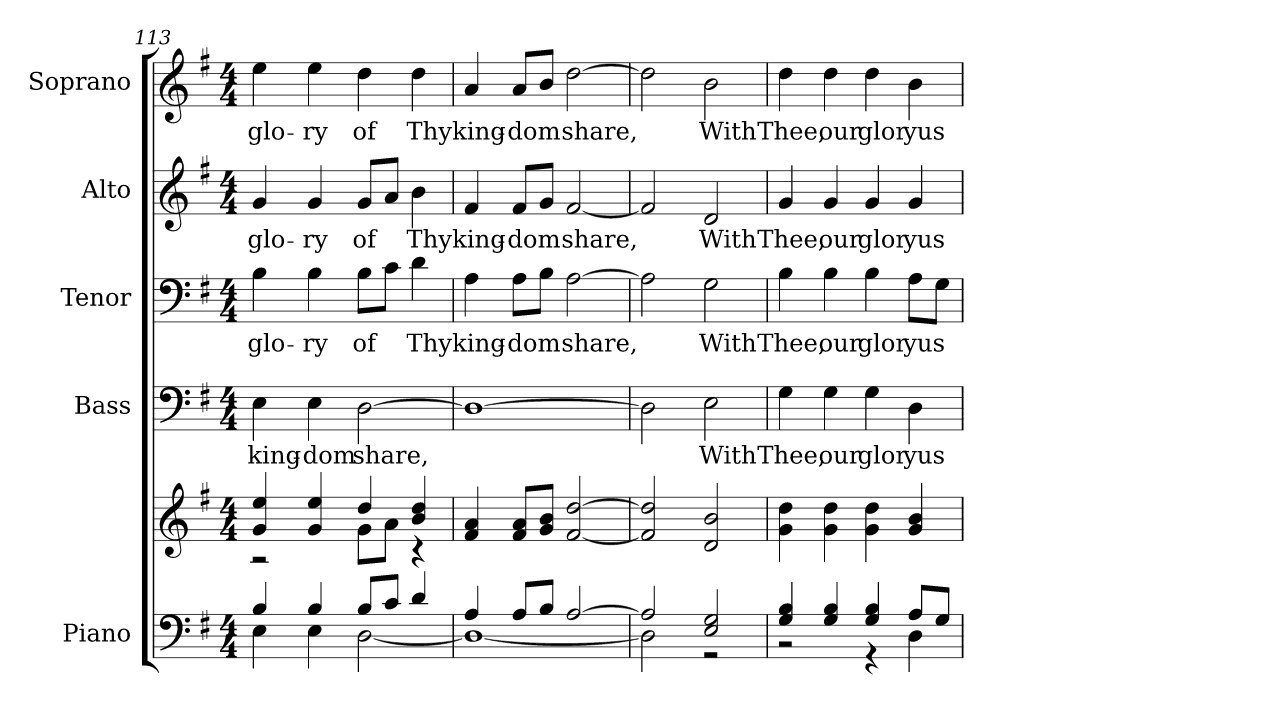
**kern	**kern	**kern	**text	**kern	**text	**kern	**text	**kern	**text
*part5	*part5	*part4	*part4	*part3	*part3	*part2	*part2	*part1	*part1
*staff6	*staff5	*staff4	*staff4	*staff3	*staff3	*staff2	*staff2	*staff1	*staff1
*I"Piano	*	*I"Bass	*	*I"Tenor	*	*I"Alto	*	*I"Soprano	*
*I'Pno.	*	*I'B.	*	*I'T.	*	*I'A.	*	*I'S.	*
!!LO:PB:g=z
*clefF4	*clefG2	*clefF4	*	*clefF4	*	*clefG2	*	*clefG2	*
*k[f#]	*k[f#]	*k[f#]	*	*k[f#]	*	*k[f#]	*	*k[f#]	*
*G:	*G:	*G:	*	*G:	*	*G:	*	*G:	*
*M4/4	*M4/4	*M4/4	*	*M4/4	*	*M4/4	*	*M4/4	*
=113	=113	=113	=113	=113	=113	=113	=113	=113	=113
*^	*^	*	*	*	*	*	*	*	*
!	!	!	!	!	!LO:LY:b:color=#000000	!	!	!	!	!	!
!	!	!	!	!	!	!	!LO:LY:b:color=#000000	!	!	!	!
!	!	!	!	!	!	!	!	!	!LO:LY:b:color=#000000	!	!
!	!	!	!	!	!	!	!	!	!	!	!LO:LY:b:color=#000000
4Bi/	4Ei\	4gi/ 4eei	2r	4Ei\	king-	4Bi\	glo-	4gi/	glo-	4eei\	glo-
!	!	!	!	!	!LO:LY:b:color=#000000	!	!	!	!	!	!
!	!	!	!	!	!	!	!LO:LY:b:color=#000000	!	!	!	!
!	!	!	!	!	!	!	!	!	!LO:LY:b:color=#000000	!	!
!	!	!	!	!	!	!	!	!	!	!	!LO:LY:b:color=#000000
4Bi/	4Ei\	4gi/ 4eei	.	4Ei\	-dom	4Bi\	-ry	4gi/	-ry	4eei\	-ry
!	!	!	!	!	!LO:LY:b:color=#000000	!	!	!	!	!	!
!	!	!	!	!	!	!	!LO:LY:b:color=#000000	!	!	!	!
!	!	!	!	!	!	!	!	!	!LO:LY:b:color=#000000	!	!
!	!	!	!	!	!	!	!	!	!	!	!LO:LY:b:color=#000000
8Bi/L	[<2Di\	4ddi/	8gi\L	[>2Di\	share,	8Bi\L	of	8gi/L	of	4ddi\	of
8ci/J	.	.	8ai\J	.	.	8ci\J	.	8ai/J	.	.	.
!	!	!	!	!	!	!	!LO:LY:b:color=#000000	!	!	!	!
!	!	!	!	!	!	!	!	!	!LO:LY:b:color=#000000	!	!
!	!	!	!	!	!	!	!	!	!	!	!LO:LY:b:color=#000000
4di/	.	4bi/ 4ddi	4r	.	.	4di\	Thy	4bi\	Thy	4ddi\	Thy
*	*	*v	*v	*	*	*	*	*	*	*	*
=114	=114	=114	=114	=114	=114	=114	=114	=114	=114	=114
*	*	*^	*	*	*	*	*	*	*	*
!	!	!	!	!	!	!	!LO:LY:b:color=#000000	!	!	!	!
*	*	*v	*v	*	*	*	*	*	*	*	*
*	*	*^	*	*	*	*	*	*	*	*
!	!	!	!	!	!	!	!	!	!LO:LY:b:color=#000000	!	!
*	*	*v	*v	*	*	*	*	*	*	*	*
*	*	*^	*	*	*	*	*	*	*	*
!	!	!	!	!	!	!	!	!	!	!	!LO:LY:b:color=#000000
*	*	*v	*v	*	*	*	*	*	*	*	*
4Ai/	1Di_<	4f#i/ 4ai	1Di_>	.	4Ai\	king-	4f#i/	king-	4ai/	king-
!	!	!	!	!	!	!LO:LY:b:color=#000000	!	!	!	!
!	!	!	!	!	!	!	!	!LO:LY:b:color=#000000	!	!
!	!	!	!	!	!	!	!	!	!	!LO:LY:b:color=#000000
8Ai/L	.	8f#i/ 8aiL	.	.	8Ai\L	-dom	8f#i/L	-dom	8ai/L	-dom
8Bi/J	.	8gi/ 8biJ	.	.	8Bi\J	.	8gi/J	.	8bi/J	.
!	!	!	!	!	!	!LO:LY:b:color=#000000	!	!	!	!
!	!	!	!	!	!	!	!	!LO:LY:b:color=#000000	!	!
!	!	!	!	!	!	!	!	!	!	!LO:LY:b:color=#000000
[>2Ai/	.	[<2f#i/ [>2ddi	.	.	[>2Ai\	share,	[<2f#i/	share,	[>2ddi\	share,
!!LO:PB:g=z
=115	=115	=115	=115	=115	=115	=115	=115	=115	=115	=115
2Ai/]	2Di\]	2f#i/] 2ddi]	2Di\]	.	2Ai\]	.	2f#i/]	.	2ddi\]	.
!	!	!	!	!LO:LY:b:color=#000000	!	!	!	!	!	!
!	!	!	!	!	!	!LO:LY:b:color=#000000	!	!	!	!
!	!	!	!	!	!	!	!	!LO:LY:b:color=#000000	!	!
!	!	!	!	!	!	!	!	!	!	!LO:LY:b:color=#000000
2Ei/ 2Gi	2r	2di/ 2bi	2Ei\	With	2Gi\	With	2di/	With	2bi\	With
=116	=116	=116	=116	=116	=116	=116	=116	=116	=116	=116
!	!	!	!	!LO:LY:b:color=#000000	!	!	!	!	!	!
!	!	!	!	!	!	!LO:LY:b:color=#000000	!	!	!	!
!	!	!	!	!	!	!	!	!LO:LY:b:color=#000000	!	!
!	!	!	!	!	!	!	!	!	!	!LO:LY:b:color=#000000
4Gi/ 4Bi	2r	4gi\ 4ddi	4Gi\	Thee,	4Bi\	Thee,	4gi/	Thee,	4ddi\	Thee,
!	!	!	!	!LO:LY:b:color=#000000	!	!	!	!	!	!
!	!	!	!	!	!	!LO:LY:b:color=#000000	!	!	!	!
!	!	!	!	!	!	!	!	!LO:LY:b:color=#000000	!	!
!	!	!	!	!	!	!	!	!	!	!LO:LY:b:color=#000000
4Gi/ 4Bi	.	4gi\ 4ddi	4Gi\	our	4Bi\	our	4gi/	our	4ddi\	our
!	!	!	!	!LO:LY:b:color=#000000	!	!	!	!	!	!
!	!	!	!	!	!	!LO:LY:b:color=#000000	!	!	!	!
!	!	!	!	!	!	!	!	!LO:LY:b:color=#000000	!	!
!	!	!	!	!	!	!	!	!	!	!LO:LY:b:color=#000000
4Gi/ 4Bi	4r	4gi\ 4ddi	4Gi\	glor	4Bi\	glor	4gi/	glor	4ddi\	glor
!	!	!	!	!LO:LY:b:color=#000000	!	!	!	!	!	!
!	!	!	!	!	!	!LO:LY:b:color=#000000	!	!	!	!
!	!	!	!	!	!	!	!	!LO:LY:b:color=#000000	!	!
!	!	!	!	!	!	!	!	!	!	!LO:LY:b:color=#000000
8Ai/L	4Di\	4gi/ 4bi	4Di\	yus	8Ai\L	yus	4gi/	yus	4bi\	yus
8Gi/J	.	.	.	.	8Gi\J	.	.	.	.	.
*v	*v	*	*	*	*	*	*	*	*	*
=	=	=	=	=	=	=	=	=	=
*-	*-	*-	*-	*-	*-	*-	*-	*-	*-
